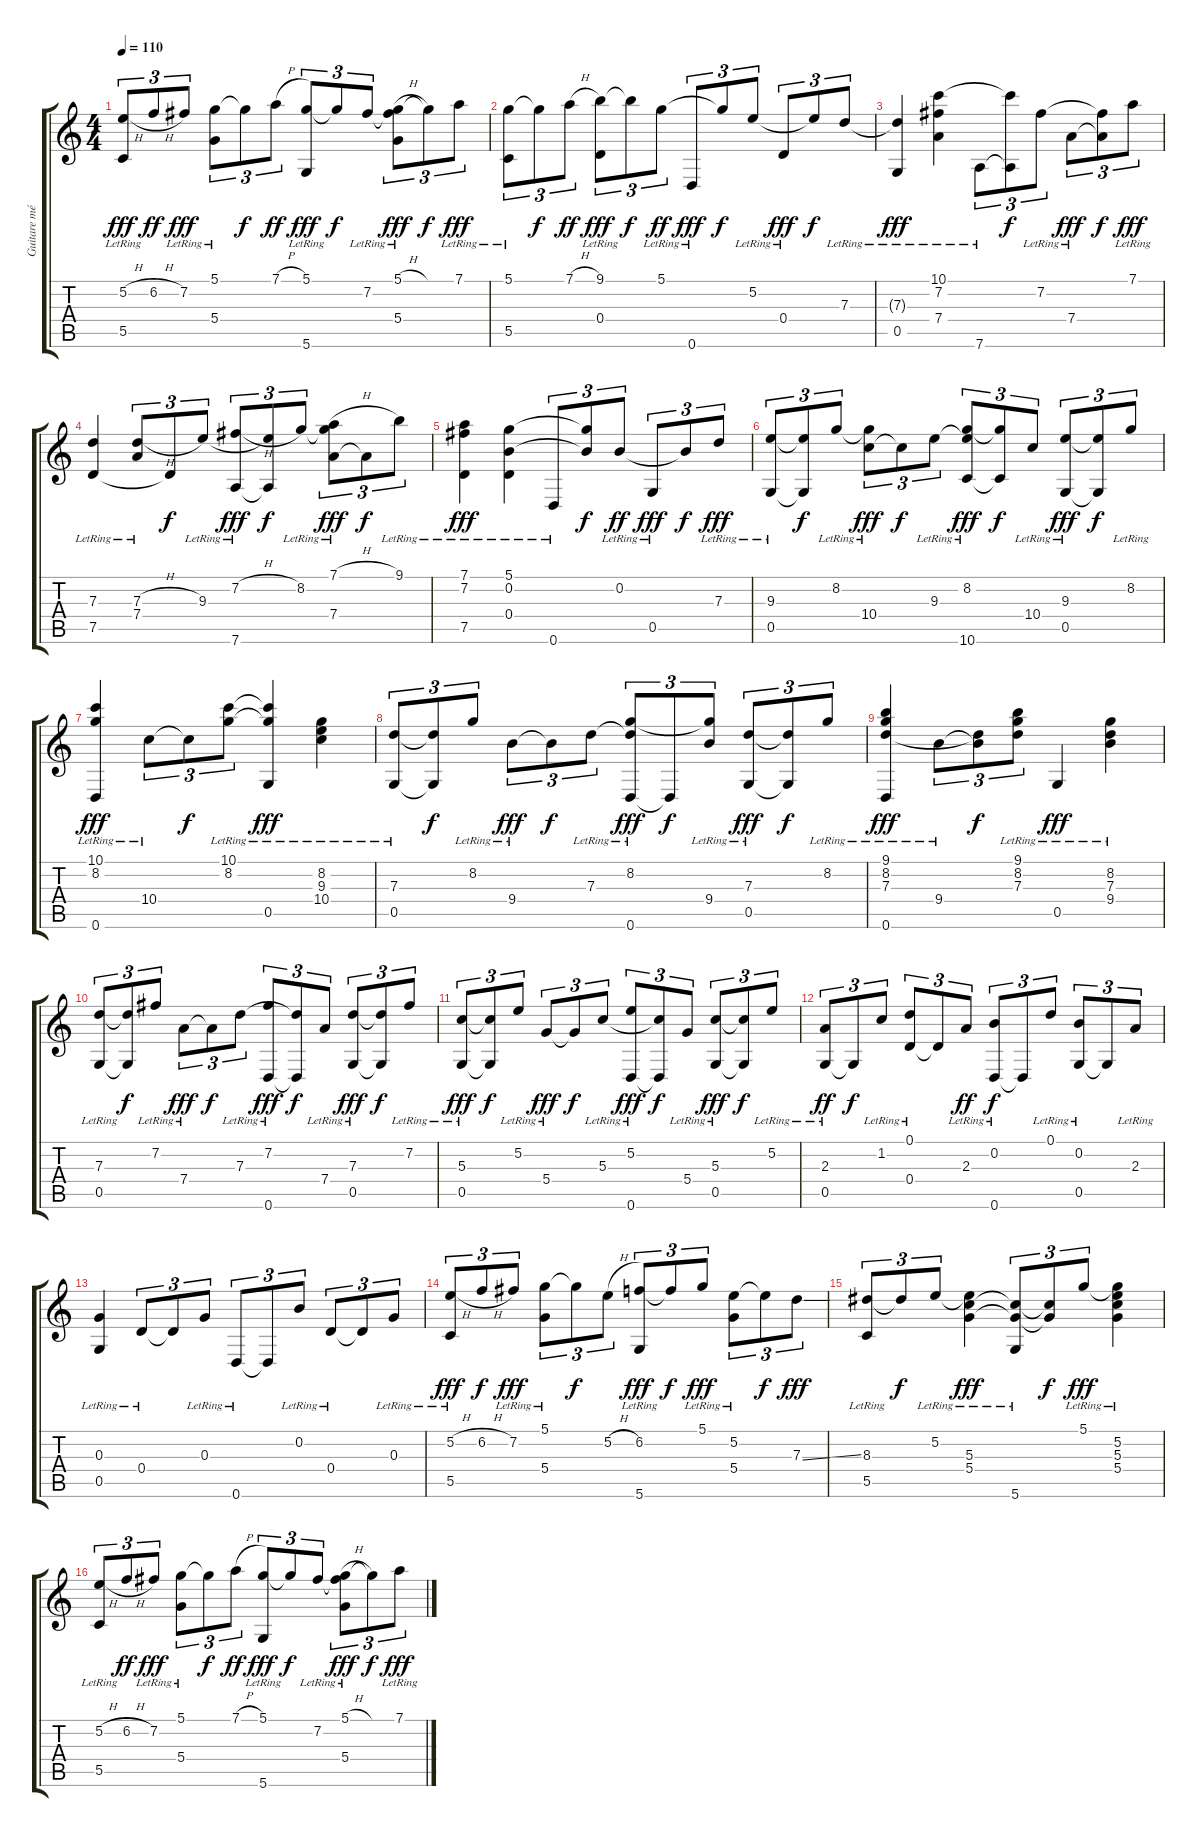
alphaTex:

\track ("Guitare mélodie 1" "Guitare mé") {instrument acousticguitarsteel}
\staff {score tabs}
\tuning (D4 B3 G3 D3 G2 D2) {hide}
\ts (4 4)
\tempo 110
\clef g2
\ks c
(5.2{h} 5.5{lr}).8{tu (3 2) dy fff} 6.2{h}.8{tu (3 2) dy ff} 7.2{lr}.8{tu (3 2) dy fff} (5.1{lr} 5.4{lr}).8{tu (3 2)} 5.1{t}.8{tu (3 2) dy f} 7.1{h}.8{tu (3 2) dy ff} (5.1{lr} 5.6{lr}).8{tu (3 2) dy fff} 5.1{t}.8{tu (3 2) dy f} 7.2{lr}.8{tu (3 2)} (5.1{h} 7.2{t} 5.4{lr}).8{tu (3 2) dy fff} 5.1{t}.8{tu (3 2) dy f} 7.1{lr}.8{tu (3 2) dy fff} |
(5.1{lr} 5.5{lr}).8{tu (3 2)} 5.1{t}.8{tu (3 2) dy f} 7.1{h}.8{tu (3 2) dy ff} (9.1{lr} 0.4{lr}).8{tu (3 2) dy fff} 9.1{t}.8{tu (3 2) dy f} 5.1{lr}.8{tu (3 2) dy ff} 0.6{lr}.8{tu (3 2) dy fff} 5.1{t}.8{tu (3 2) dy f} 5.2{lr}.8{tu (3 2)} 0.4{lr}.8{tu (3 2) dy fff} 5.2{t}.8{tu (3 2) dy f} 7.3{lr}.8{tu (3 2)} |
(7.3{t} 0.5{lr}).4{dy fff} (10.1{lr} 7.2{lr} 7.4{lr}).4 7.6{lr}.8{tu (3 2)} (10.1{t} 7.6{t}).8{tu (3 2) dy f} 7.2{lr}.8{tu (3 2)} 7.4{lr}.8{tu (3 2) dy fff} (7.2{t} 7.4{t}).8{tu (3 2) dy f} 7.1{lr}.8{tu (3 2) dy fff} |
(7.3{lr} 7.5{lr}).4 (7.3{h} 7.4{lr}).8{tu (3 2)} 7.5{t}.8{tu (3 2) dy f} 9.3{lr}.8{tu (3 2)} (7.2{h} 7.6{lr}).8{tu (3 2) dy fff} (9.3{t} 7.6{t}).8{tu (3 2) dy f} 8.2{lr}.8{tu (3 2)} (7.1{h} 8.2{t} 7.4{lr}).8{tu (3 2) dy fff} 7.4{t}.8{tu (3 2) dy f} 9.1{lr}.8{tu (3 2)} |
(7.1{lr} 7.2{lr} 7.5{lr}).4{dy fff} (5.1{lr} 0.2{lr} 0.4{lr}).4 0.6{lr}.8{tu (3 2)} (5.1{t} 0.2{t}).8{tu (3 2) dy f} 0.2{lr}.8{tu (3 2) dy ff} 0.5{lr}.8{tu (3 2) dy fff} 0.2{t}.8{tu (3 2) dy f} 7.3{lr}.8{tu (3 2) dy fff} |
(9.3{lr} 0.5{lr}).8{tu (3 2)} (9.3{t} 0.5{t}).8{tu (3 2) dy f} 8.2{lr}.8{tu (3 2)} (8.2{t} 10.4{lr}).8{tu (3 2) dy fff} 10.4{t}.8{tu (3 2) dy f} 9.3{lr}.8{tu (3 2)} (8.2{lr} 9.3{t} 10.6{lr}).8{tu (3 2) dy fff} (8.2{t} 10.6{t}).8{tu (3 2) dy f} 10.4{lr}.8{tu (3 2)} (9.3{lr} 0.5{lr}).8{tu (3 2) dy fff} (9.3{t} 0.5{t}).8{tu (3 2) dy f} 8.2{lr}.8{tu (3 2)} |
(10.1{lr} 8.2{lr} 0.6{lr}).4{dy fff} 10.4{lr}.8{tu (3 2)} 10.4{t}.8{tu (3 2) dy f} (10.1{lr} 8.2{lr}).8{tu (3 2)} (10.1{t} 8.2{t} 0.5{lr}).4{dy fff} (8.2{lr} 9.3{lr} 10.4{lr}).4 |
(7.3{lr} 0.5{lr}).8{tu (3 2)} (7.3{t} 0.5{t}).8{tu (3 2) dy f} 8.2{lr}.8{tu (3 2)} 9.4{lr}.8{tu (3 2) dy fff} 9.4{t}.8{tu (3 2) dy f} 7.3{lr}.8{tu (3 2)} (8.2{lr} 7.3{t} 0.6{lr}).8{tu (3 2) dy fff} 0.6{t}.8{tu (3 2) dy f} (8.2{t} 9.4{lr}).8{tu (3 2)} (7.3{lr} 0.5{lr}).8{tu (3 2) dy fff} (7.3{t} 0.5{t}).8{tu (3 2) dy f} 8.2{lr}.8{tu (3 2)} |
(9.1{lr} 8.2{lr} 7.3{lr} 0.6{lr}).4{dy fff} 9.4{lr}.8{tu (3 2)} (7.3{t} 9.4{t}).8{tu (3 2) dy f} (9.1{lr} 8.2{lr} 7.3{lr}).8{tu (3 2)} 0.5{lr}.4{dy fff} (8.2{lr} 7.3{lr} 9.4{lr}).4 |
(7.3{lr} 0.5{lr}).8{tu (3 2)} (7.3{t} 0.5{t}).8{tu (3 2) dy f} 7.2{lr}.8{tu (3 2)} 7.4{lr}.8{tu (3 2) dy fff} 7.4{t}.8{tu (3 2) dy f} 7.3{lr}.8{tu (3 2)} (7.2{lr} 0.6{lr}).8{tu (3 2) dy fff} (7.3{t} 0.6{t}).8{tu (3 2) dy f} 7.4{lr}.8{tu (3 2)} (7.3{lr} 0.5{lr}).8{tu (3 2) dy fff} (7.3{t} 0.5{t}).8{tu (3 2) dy f} 7.2{lr}.8{tu (3 2)} |
(5.3{lr} 0.5{lr}).8{tu (3 2) dy fff} (5.3{t} 0.5{t}).8{tu (3 2) dy f} 5.2{lr}.8{tu (3 2)} 5.4{lr}.8{tu (3 2) dy fff} 5.4{t}.8{tu (3 2) dy f} 5.3{lr}.8{tu (3 2)} (5.2{lr} 0.6{lr}).8{tu (3 2) dy fff} (5.3{t} 0.6{t}).8{tu (3 2) dy f} 5.4{lr}.8{tu (3 2)} (5.3{lr} 0.5{lr}).8{tu (3 2) dy fff} (5.3{t} 0.5{t}).8{tu (3 2) dy f} 5.2{lr}.8{tu (3 2)} |
(2.3{lr} 0.5{lr}).8{tu (3 2) dy ff} 0.5{t}.8{tu (3 2) dy f} 1.2{lr}.8{tu (3 2)} (0.1{lr} 0.4{lr}).8{tu (3 2)} 0.4{t}.8{tu (3 2)} 2.3{lr}.8{tu (3 2) dy ff} (0.2{lr} 0.6{lr}).8{tu (3 2) dy f} 0.6{t}.8{tu (3 2)} 0.1{lr}.8{tu (3 2)} (0.2{lr} 0.5{lr}).8{tu (3 2)} 0.5{t}.8{tu (3 2)} 2.3{lr}.8{tu (3 2)} |
(0.3 0.5{lr}).4 0.4{lr}.8{tu (3 2)} 0.4{t}.8{tu (3 2)} 0.3{lr}.8{tu (3 2)} 0.6{lr}.8{tu (3 2)} 0.6{t}.8{tu (3 2)} 0.2{lr}.8{tu (3 2)} 0.4{lr}.8{tu (3 2)} 0.4{t}.8{tu (3 2)} 0.3{lr}.8{tu (3 2)} |
(5.2{h} 5.5{lr}).8{tu (3 2) dy fff volume 13 balance 3} 6.2{h}.8{tu (3 2) dy f} 7.2{lr}.8{tu (3 2) dy fff} (5.1{lr} 5.4{lr}).8{tu (3 2)} 5.1{t}.8{tu (3 2) dy f} 5.2{h}.8{tu (3 2)} (6.2{lr} 5.6{lr}).8{tu (3 2) dy fff} 6.2{t}.8{tu (3 2) dy f} 5.1{lr}.8{tu (3 2) dy fff} (5.2{lr} 5.4{lr}).8{tu (3 2)} 5.2{t}.8{tu (3 2) dy f} 7.3{ss}.8{tu (3 2) dy fff} |
(8.3{lr} 5.5{lr}).8{tu (3 2)} 8.3{t}.8{tu (3 2) dy f} 5.2{lr}.8{tu (3 2)} (5.2{t} 5.3{lr} 5.4{lr}).4{dy fff} (5.3{t} 5.4{t} 5.6{lr}).8{tu (3 2)} (5.3{t} 5.4{t}).8{tu (3 2) dy f} 5.1{lr}.8{tu (3 2) dy fff} (5.1{t} 5.2{lr} 5.3{lr} 5.4{lr}).4 |
(5.2{h} 5.5{lr}).8{tu (3 2) volume 11} 6.2{h}.8{tu (3 2) dy ff} 7.2{lr}.8{tu (3 2) dy fff} (5.1{lr} 5.4{lr}).8{tu (3 2)} 5.1{t}.8{tu (3 2) dy f} 7.1{h}.8{tu (3 2) dy ff} (5.1{lr} 5.6{lr}).8{tu (3 2) dy fff} 5.1{t}.8{tu (3 2) dy f} 7.2{lr}.8{tu (3 2)} (5.1{h} 7.2{t} 5.4{lr}).8{tu (3 2) dy fff} 5.1{t}.8{tu (3 2) dy f} 7.1{lr}.8{tu (3 2) dy fff}
